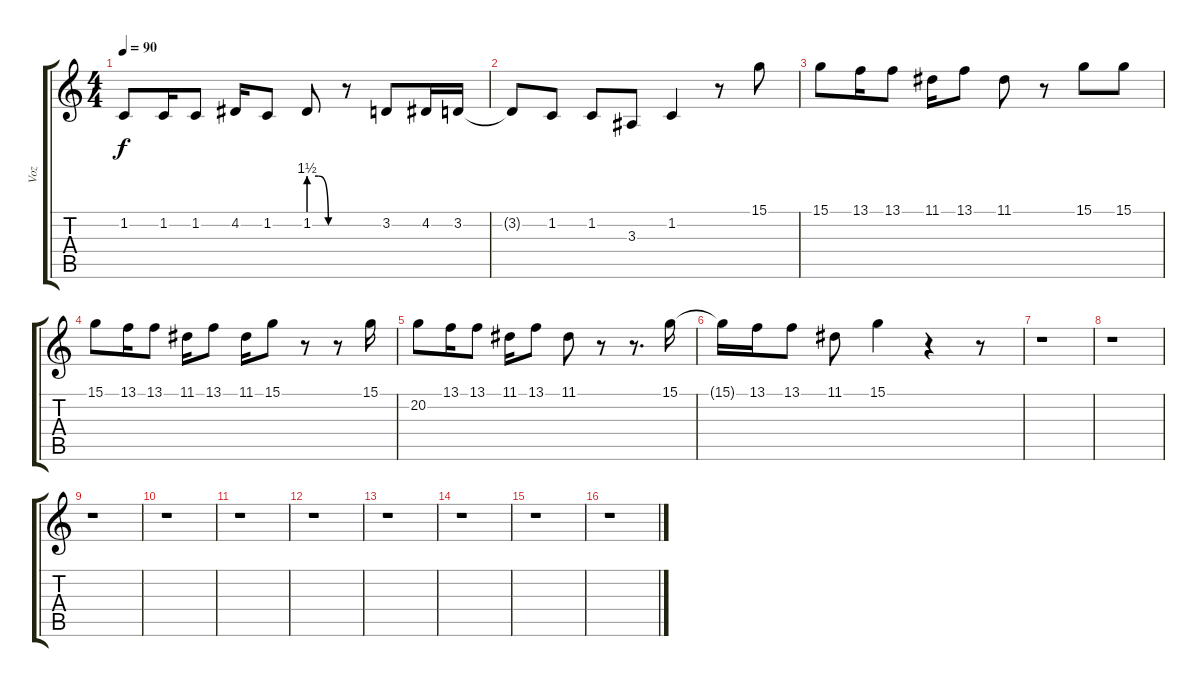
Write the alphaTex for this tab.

\track ("Voz" "Voz") {instrument lead6voice}
\staff {score tabs}
\tuning (E4 B3 G3 D3 A2 E2) {hide}
\ts (4 4)
\tempo 90
\clef g2
\ks c
1.2.8{dy f} 1.2.16 1.2.8 4.2.16 1.2.8 1.2{be (custom 0 6 20 6 40 0 60 0)}.8 r.8 3.2.8 4.2.16 3.2.16 |
3.2{t}.8 1.2.8 1.2.8 3.3.8 1.2.4 r.8 15.1.8 |
15.1.8 13.1.16 13.1.8 11.1.16 13.1.8 11.1.8 r.8 15.1.8 15.1.8 |
15.1.8 13.1.16 13.1.8 11.1.16 13.1.8 11.1.16 15.1.8 r.8 r.8 15.1.16 |
20.2.8 13.1.16 13.1.8 11.1.16 13.1.8 11.1.8 r.8 r.8{d} 15.1.16 |
15.1{t}.16 13.1.16 13.1.8 11.1.8 15.1.4 r.4 r.8 |
r.1 |
r.1 |
r.1 |
r.1 |
r.1 |
r.1 |
r.1 |
r.1 |
r.1 |
r.1
